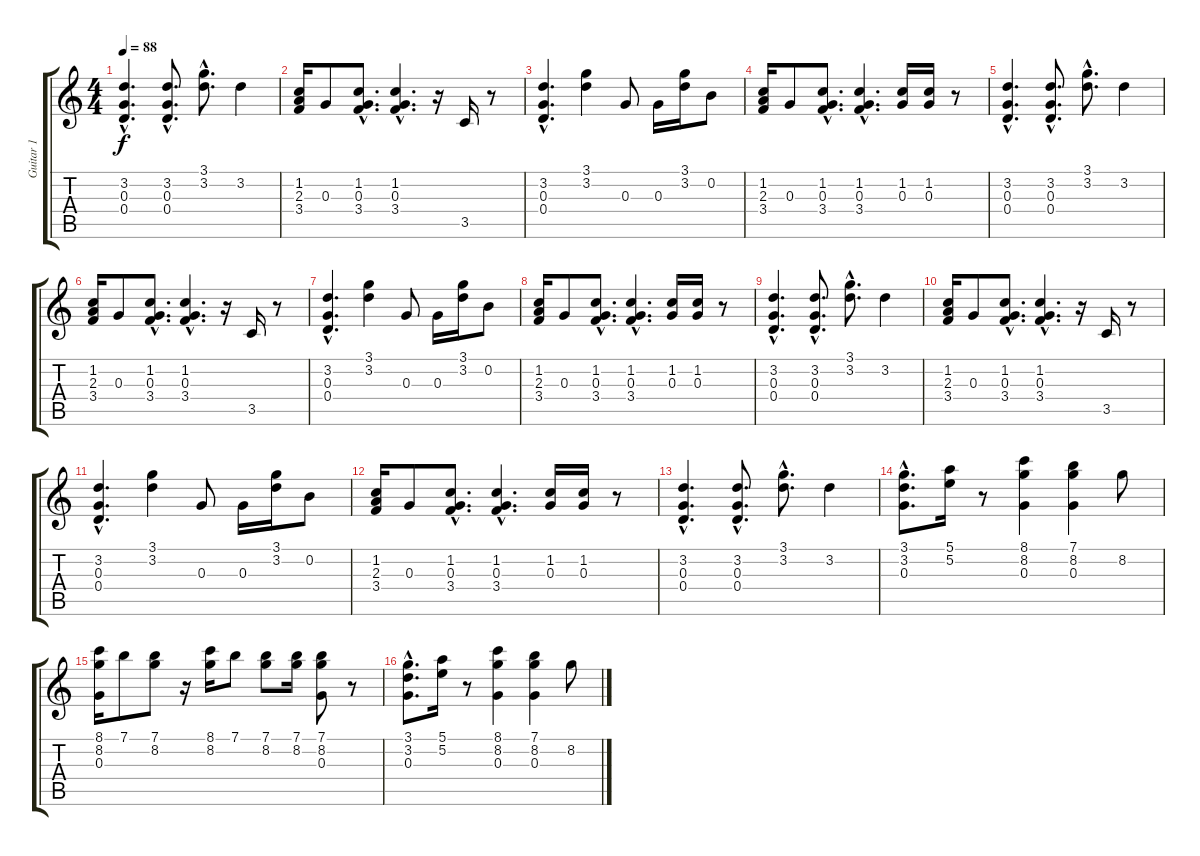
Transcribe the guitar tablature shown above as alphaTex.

\track ("Guitar 1" "Guitar 1") {instrument electricguitarclean}
\staff {score tabs}
\tuning (E4 B3 G3 D3 A2 E2) {hide}
\ts (4 4)
\tempo 88
\clef g2
\ks c
(3.2{hac} 0.3{hac} 0.4{hac}).4{d dy f} (3.2{hac} 0.3{hac} 0.4{hac}).8{d} (3.1{hac} 3.2{hac}).8{d} 3.2.4 |
(1.2 2.3 3.4).16 0.3.8 (1.2{hac} 0.3{hac} 3.4{hac}).8{d} (1.2{hac} 0.3{hac} 3.4{hac}).4{d} r.16 3.5.16 r.8 |
(3.2{hac} 0.3{hac} 0.4{hac}).4{d} (3.1 3.2).4 0.3.8 0.3.16 (3.1 3.2).16 0.2.8 |
(1.2 2.3 3.4).16 0.3.8 (1.2{hac} 0.3{hac} 3.4{hac}).8{d} (1.2{hac} 0.3{hac} 3.4{hac}).4{d} (1.2 0.3).16 (1.2 0.3).16 r.8 |
(3.2{hac} 0.3{hac} 0.4{hac}).4{d} (3.2{hac} 0.3{hac} 0.4{hac}).8{d} (3.1{hac} 3.2{hac}).8{d} 3.2.4 |
(1.2 2.3 3.4).16 0.3.8 (1.2{hac} 0.3{hac} 3.4{hac}).8{d} (1.2{hac} 0.3{hac} 3.4{hac}).4{d} r.16 3.5.16 r.8 |
(3.2{hac} 0.3{hac} 0.4{hac}).4{d} (3.1 3.2).4 0.3.8 0.3.16 (3.1 3.2).16 0.2.8 |
(1.2 2.3 3.4).16 0.3.8 (1.2{hac} 0.3{hac} 3.4{hac}).8{d} (1.2{hac} 0.3{hac} 3.4{hac}).4{d} (1.2 0.3).16 (1.2 0.3).16 r.8 |
(3.2{hac} 0.3{hac} 0.4{hac}).4{d} (3.2{hac} 0.3{hac} 0.4{hac}).8{d} (3.1{hac} 3.2{hac}).8{d} 3.2.4 |
(1.2 2.3 3.4).16 0.3.8 (1.2{hac} 0.3{hac} 3.4{hac}).8{d} (1.2{hac} 0.3{hac} 3.4{hac}).4{d} r.16 3.5.16 r.8 |
(3.2{hac} 0.3{hac} 0.4{hac}).4{d} (3.1 3.2).4 0.3.8 0.3.16 (3.1 3.2).16 0.2.8 |
(1.2 2.3 3.4).16 0.3.8 (1.2{hac} 0.3{hac} 3.4{hac}).8{d} (1.2{hac} 0.3{hac} 3.4{hac}).4{d} (1.2 0.3).16 (1.2 0.3).16 r.8 |
(3.2{hac} 0.3{hac} 0.4{hac}).4{d} (3.2{hac} 0.3{hac} 0.4{hac}).8{d} (3.1{hac} 3.2{hac}).8{d} 3.2.4 |
(3.1{hac} 3.2{hac} 0.3{hac}).8{d} (5.1 5.2).16 r.8 (8.1 8.2 0.3).4 (7.1 8.2 0.3).4 8.2.8 |
(8.1 8.2 0.3).16 7.1.8 (7.1 8.2).8 r.16 (8.1 8.2).16 7.1.8 (7.1 8.2).8 (7.1 8.2).16 (7.1 8.2 0.3).8 r.8 |
(3.1{hac} 3.2{hac} 0.3{hac}).8{d} (5.1 5.2).16 r.8 (8.1 8.2 0.3).4 (7.1 8.2 0.3).4 8.2.8
